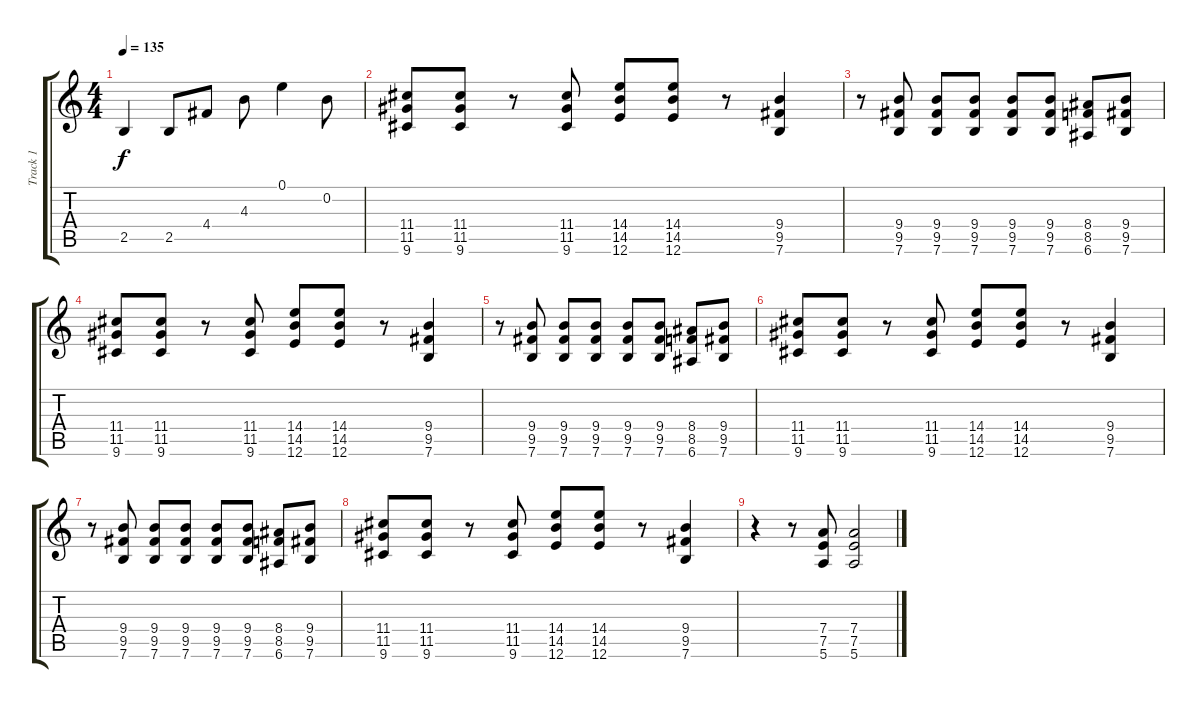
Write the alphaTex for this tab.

\track ("Track 1" "Track 1") {instrument distortionguitar}
\staff {score tabs}
\tuning (E4 B3 G3 D3 A2 E2) {hide}
\ts (4 4)
\tempo 135
\clef g2
\ks c
2.5.4{dy f} 2.5.8 4.4.8 4.3.8 0.1.4 0.2.8 |
(11.4 11.5 9.6).8 (11.4 11.5 9.6).8 r.8 (11.4 11.5 9.6).8 (14.4 14.5 12.6).8 (14.4 14.5 12.6).8 r.8 (9.4 9.5 7.6).4 |
r.8 (9.4 9.5 7.6).8 (9.4 9.5 7.6).8 (9.4 9.5 7.6).8 (9.4 9.5 7.6).8 (9.4 9.5 7.6).8 (8.4 8.5 6.6).8 (9.4 9.5 7.6).8 |
(11.4 11.5 9.6).8 (11.4 11.5 9.6).8 r.8 (11.4 11.5 9.6).8 (14.4 14.5 12.6).8 (14.4 14.5 12.6).8 r.8 (9.4 9.5 7.6).4 |
r.8 (9.4 9.5 7.6).8 (9.4 9.5 7.6).8 (9.4 9.5 7.6).8 (9.4 9.5 7.6).8 (9.4 9.5 7.6).8 (8.4 8.5 6.6).8 (9.4 9.5 7.6).8 |
(11.4 11.5 9.6).8 (11.4 11.5 9.6).8 r.8 (11.4 11.5 9.6).8 (14.4 14.5 12.6).8 (14.4 14.5 12.6).8 r.8 (9.4 9.5 7.6).4 |
r.8 (9.4 9.5 7.6).8 (9.4 9.5 7.6).8 (9.4 9.5 7.6).8 (9.4 9.5 7.6).8 (9.4 9.5 7.6).8 (8.4 8.5 6.6).8 (9.4 9.5 7.6).8 |
(11.4 11.5 9.6).8 (11.4 11.5 9.6).8 r.8 (11.4 11.5 9.6).8 (14.4 14.5 12.6).8 (14.4 14.5 12.6).8 r.8 (9.4 9.5 7.6).4 |
r.4 r.8 (7.4 7.5 5.6).8 (7.4 7.5 5.6).2
